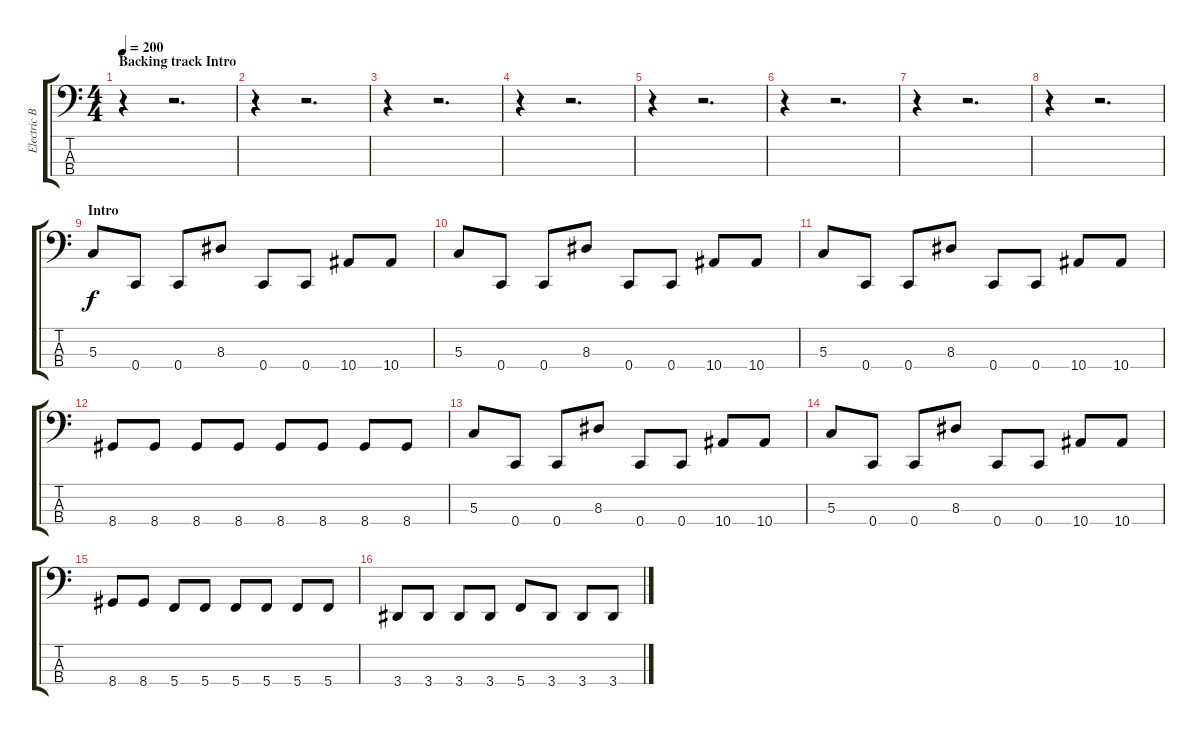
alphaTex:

\track ("Electric Bass" "Electric B") {instrument electricbassfinger}
\staff {score tabs}
\tuning (F2 C2 G1 C1) {hide}
\ts (4 4)
\section ("" "Backing track Intro")
\tempo 200
\clef f4
\ks c
r.4{dy f instrument electricbassfinger} r.2{d} |
r.4 r.2{d} |
r.4 r.2{d} |
r.4 r.2{d} |
r.4 r.2{d} |
r.4 r.2{d} |
r.4 r.2{d} |
r.4 r.2{d} |
\section ("" "Intro")
5.3.8 0.4.8 0.4.8 8.3.8 0.4.8 0.4.8 10.4.8 10.4.8 |
5.3.8 0.4.8 0.4.8 8.3.8 0.4.8 0.4.8 10.4.8 10.4.8 |
5.3.8 0.4.8 0.4.8 8.3.8 0.4.8 0.4.8 10.4.8 10.4.8 |
8.4.8 8.4.8 8.4.8 8.4.8 8.4.8 8.4.8 8.4.8 8.4.8 |
5.3.8 0.4.8 0.4.8 8.3.8 0.4.8 0.4.8 10.4.8 10.4.8 |
5.3.8 0.4.8 0.4.8 8.3.8 0.4.8 0.4.8 10.4.8 10.4.8 |
8.4.8 8.4.8 5.4.8 5.4.8 5.4.8 5.4.8 5.4.8 5.4.8 |
3.4.8 3.4.8 3.4.8 3.4.8 5.4.8 3.4.8 3.4.8 3.4.8
